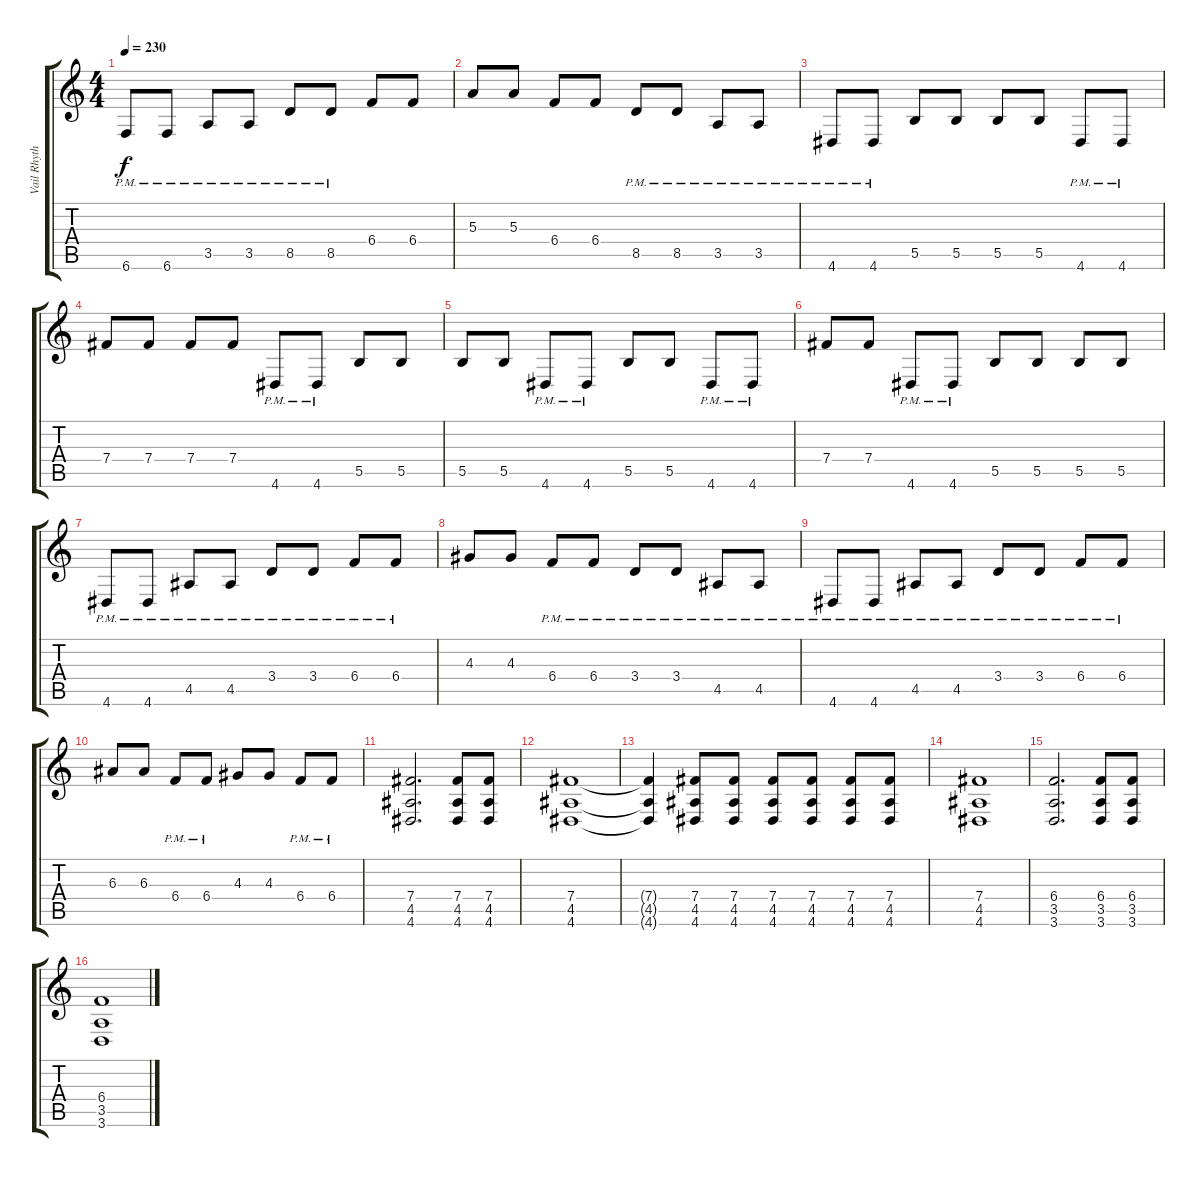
\track ("Vail Rhythm" "Vail Rhyth") {instrument overdrivenguitar}
\staff {score tabs}
\tuning (Db4 Ab3 E3 B2 Gb2 B1) {hide}
\ts (4 4)
\tempo 230
\clef g2
\ks c
6.6{pm}.8{dy f} 6.6{pm}.8 3.5{pm}.8 3.5{pm}.8 8.5{pm}.8 8.5{pm}.8 6.4.8 6.4.8 |
5.3.8 5.3.8 6.4.8 6.4.8 8.5{pm}.8 8.5{pm}.8 3.5{pm}.8 3.5{pm}.8 |
4.6{pm}.8 4.6{pm}.8 5.5.8 5.5.8 5.5.8 5.5.8 4.6{pm}.8 4.6{pm}.8 |
7.4.8 7.4.8 7.4.8 7.4.8 4.6{pm}.8 4.6{pm}.8 5.5.8 5.5.8 |
5.5.8 5.5.8 4.6{pm}.8 4.6{pm}.8 5.5.8 5.5.8 4.6{pm}.8 4.6{pm}.8 |
7.4.8 7.4.8 4.6{pm}.8 4.6{pm}.8 5.5.8 5.5.8 5.5.8 5.5.8 |
4.6{pm}.8 4.6{pm}.8 4.5{pm}.8 4.5{pm}.8 3.4{pm}.8 3.4{pm}.8 6.4{pm}.8 6.4{pm}.8 |
4.3.8 4.3.8 6.4{pm}.8 6.4{pm}.8 3.4{pm}.8 3.4{pm}.8 4.5{pm}.8 4.5{pm}.8 |
4.6{pm}.8 4.6{pm}.8 4.5{pm}.8 4.5{pm}.8 3.4{pm}.8 3.4{pm}.8 6.4{pm}.8 6.4{pm}.8 |
6.3.8 6.3.8 6.4{pm}.8 6.4{pm}.8 4.3.8 4.3.8 6.4{pm}.8 6.4{pm}.8 |
(7.4 4.5 4.6).2{d} (7.4 4.5 4.6).8 (7.4 4.5 4.6).8 |
(7.4 4.5 4.6).1 |
(7.4{t} 4.5{t} 4.6{t}).4 (7.4 4.5 4.6).8 (7.4 4.5 4.6).8 (7.4 4.5 4.6).8 (7.4 4.5 4.6).8 (7.4 4.5 4.6).8 (7.4 4.5 4.6).8 |
(7.4 4.5 4.6).1 |
(6.4 3.5 3.6).2{d} (6.4 3.5 3.6).8 (6.4 3.5 3.6).8 |
(6.4 3.5 3.6).1
